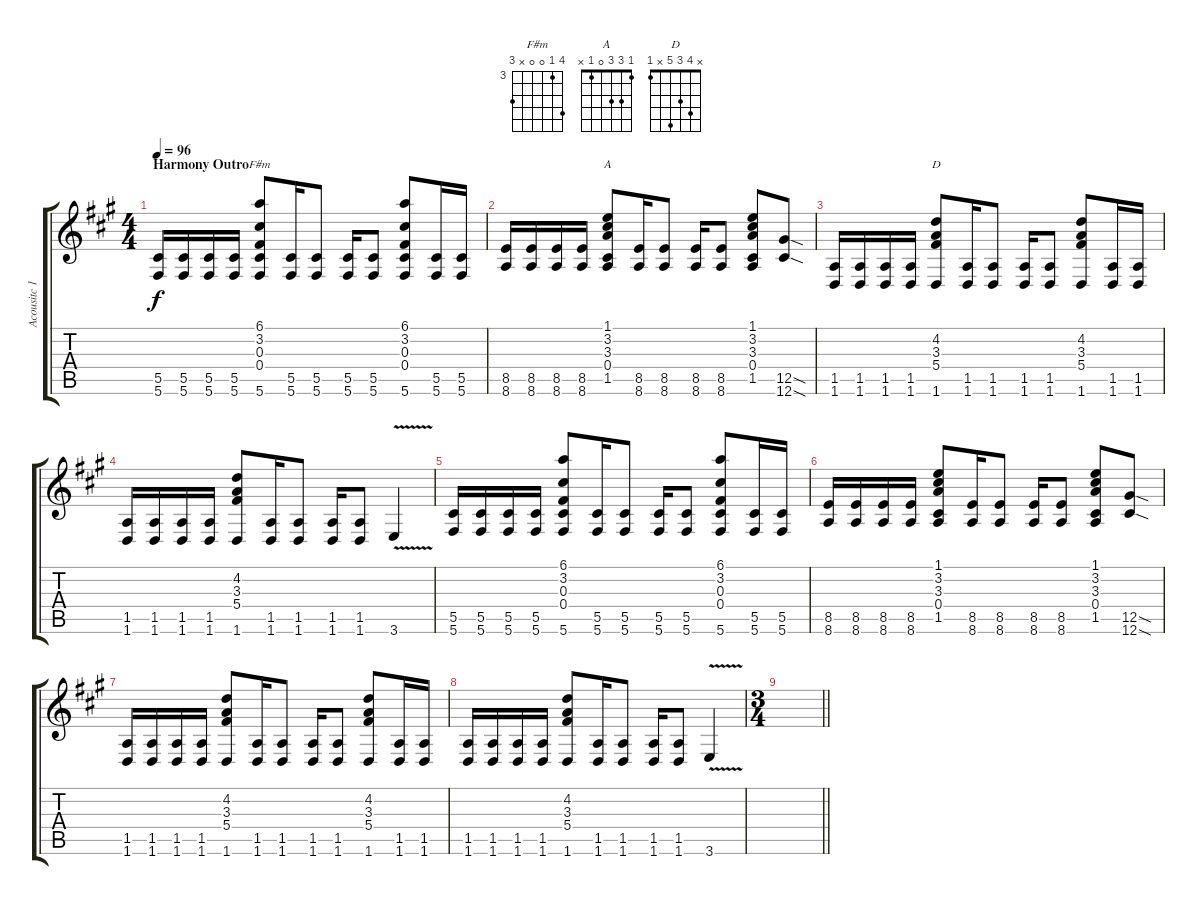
\track ("Acousitc 1" "Acousitc 1") {instrument acousticguitarsteel}
\staff {score tabs}
\tuning (Eb4 Bb3 Gb3 Db3 Ab2 Db2) {hide}
\chord ("F#m" 6 3 0 0 x 5) {firstfret 3}
\chord ("A" 1 3 3 0 1 x)
\chord ("D" x 4 3 5 x 1)
\ts (4 4)
\section ("" "Harmony Outro")
\tempo 96
\clef g2
\ks f#minor
(5.5 5.6).16{dy f balance 13} (5.5 5.6).16 (5.5 5.6).16 (5.5 5.6).16 (6.1 3.2 0.3 0.4 5.6).8{ch "F#m"} (5.5 5.6).16 (5.5 5.6).8 (5.5 5.6).16 (5.5 5.6).8 (6.1 3.2 0.3 0.4 5.6).8 (5.5 5.6).16 (5.5 5.6).16 |
(8.5 8.6).16 (8.5 8.6).16 (8.5 8.6).16 (8.5 8.6).16 (1.1 3.2 3.3 0.4 1.5).8{ch "A"} (8.5 8.6).16 (8.5 8.6).8 (8.5 8.6).16 (8.5 8.6).8 (1.1 3.2 3.3 0.4 1.5).8 (12.5{sod} 12.6{sod}).8 |
(1.5 1.6).16 (1.5 1.6).16 (1.5 1.6).16 (1.5 1.6).16 (4.2 3.3 5.4 1.6).8{ch "D"} (1.5 1.6).16 (1.5 1.6).8 (1.5 1.6).16 (1.5 1.6).8 (4.2 3.3 5.4 1.6).8 (1.5 1.6).16 (1.5 1.6).16 |
(1.5 1.6).16 (1.5 1.6).16 (1.5 1.6).16 (1.5 1.6).16 (4.2 3.3 5.4 1.6).8 (1.5 1.6).16 (1.5 1.6).8 (1.5 1.6).16 (1.5 1.6).8 3.6{v}.4 |
(5.5 5.6).16 (5.5 5.6).16 (5.5 5.6).16 (5.5 5.6).16 (6.1 3.2 0.3 0.4 5.6).8 (5.5 5.6).16 (5.5 5.6).8 (5.5 5.6).16 (5.5 5.6).8 (6.1 3.2 0.3 0.4 5.6).8 (5.5 5.6).16 (5.5 5.6).16 |
(8.5 8.6).16 (8.5 8.6).16 (8.5 8.6).16 (8.5 8.6).16 (1.1 3.2 3.3 0.4 1.5).8 (8.5 8.6).16 (8.5 8.6).8 (8.5 8.6).16 (8.5 8.6).8 (1.1 3.2 3.3 0.4 1.5).8 (12.5{sod} 12.6{sod}).8 |
(1.5 1.6).16 (1.5 1.6).16 (1.5 1.6).16 (1.5 1.6).16 (4.2 3.3 5.4 1.6).8 (1.5 1.6).16 (1.5 1.6).8 (1.5 1.6).16 (1.5 1.6).8 (4.2 3.3 5.4 1.6).8 (1.5 1.6).16 (1.5 1.6).16 |
(1.5 1.6).16 (1.5 1.6).16 (1.5 1.6).16 (1.5 1.6).16 (4.2 3.3 5.4 1.6).8 (1.5 1.6).16 (1.5 1.6).8 (1.5 1.6).16 (1.5 1.6).8 3.6{v}.4 |
\ts (3 4)
\barLineRight lightlight
